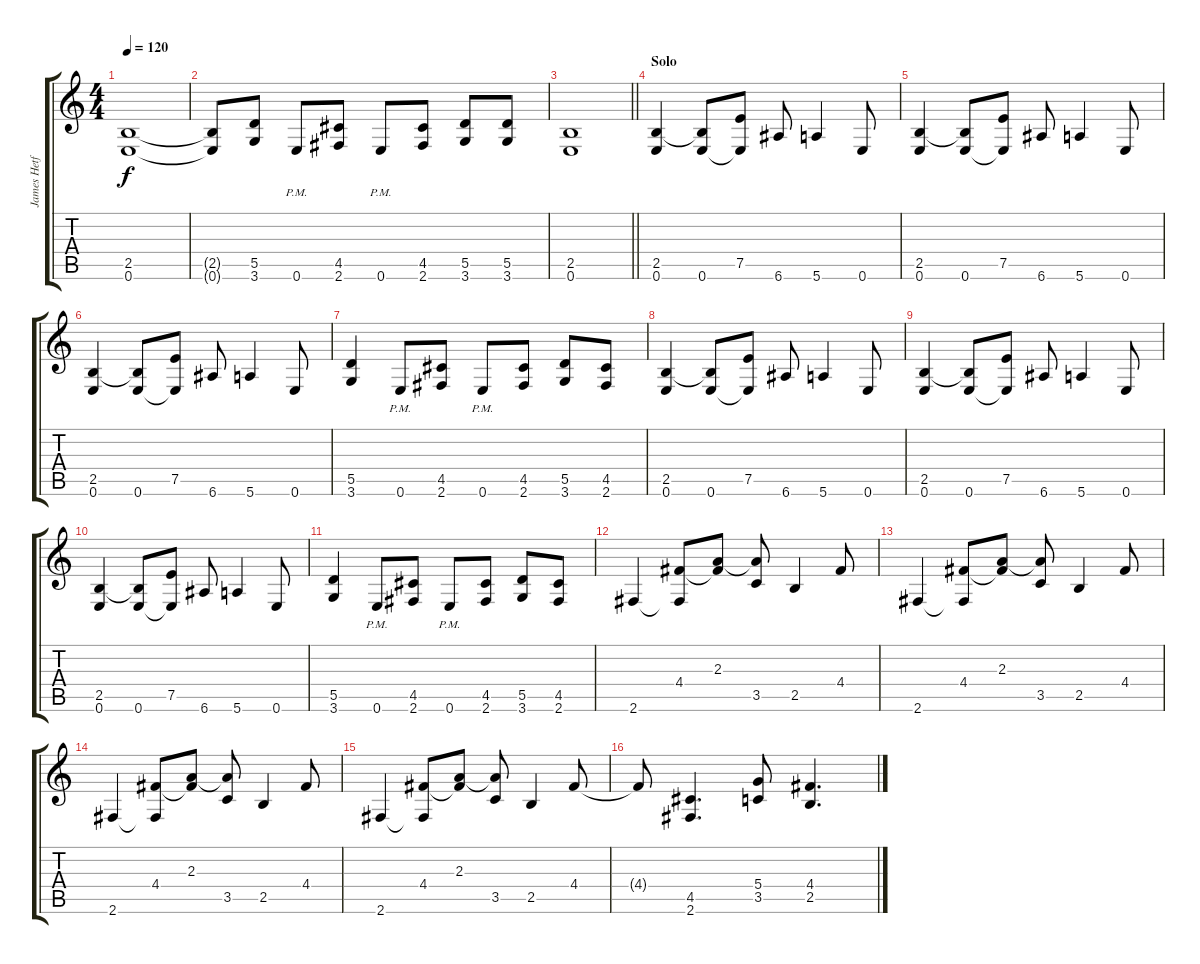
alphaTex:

\track ("James Hetfield" "James Hetf") {instrument distortionguitar}
\staff {score tabs}
\tuning (E4 B3 G3 D3 A2 E2) {hide}
\ts (4 4)
\tempo 120
\clef g2
\ks c
(2.5 0.6).1{dy f} |
(2.5{t} 0.6{t}).8 (5.5 3.6).8 0.6{pm}.8 (4.5 2.6).8 0.6{pm}.8 (4.5 2.6).8 (5.5 3.6).8 (5.5 3.6).8 |
\barLineRight lightlight
(2.5 0.6).1 |
\section ("" "Solo")
(2.5 0.6).4 (2.5{t} 0.6).8 (7.5 0.6{t}).8 6.6.8 5.6.4 0.6.8 |
(2.5 0.6).4 (2.5{t} 0.6).8 (7.5 0.6{t}).8 6.6.8 5.6.4 0.6.8 |
(2.5 0.6).4 (2.5{t} 0.6).8 (7.5 0.6{t}).8 6.6.8 5.6.4 0.6.8 |
(5.5 3.6).4 0.6{pm}.8 (4.5 2.6).8 0.6{pm}.8 (4.5 2.6).8 (5.5 3.6).8 (4.5 2.6).8 |
(2.5 0.6).4 (2.5{t} 0.6).8 (7.5 0.6{t}).8 6.6.8 5.6.4 0.6.8 |
(2.5 0.6).4 (2.5{t} 0.6).8 (7.5 0.6{t}).8 6.6.8 5.6.4 0.6.8 |
(2.5 0.6).4 (2.5{t} 0.6).8 (7.5 0.6{t}).8 6.6.8 5.6.4 0.6.8 |
(5.5 3.6).4 0.6{pm}.8 (4.5 2.6).8 0.6{pm}.8 (4.5 2.6).8 (5.5 3.6).8 (4.5 2.6).8 |
2.6.4 (4.4 2.6{t}).8 (2.3 4.4{t}).8 (2.3{t} 3.5).8 2.5.4 4.4.8 |
2.6.4 (4.4 2.6{t}).8 (2.3 4.4{t}).8 (2.3{t} 3.5).8 2.5.4 4.4.8 |
2.6.4 (4.4 2.6{t}).8 (2.3 4.4{t}).8 (2.3{t} 3.5).8 2.5.4 4.4.8 |
2.6.4 (4.4 2.6{t}).8 (2.3 4.4{t}).8 (2.3{t} 3.5).8 2.5.4 4.4.8 |
4.4{t}.8 (4.5 2.6).4{d} (5.4 3.5).8 (4.4 2.5).4{d}
